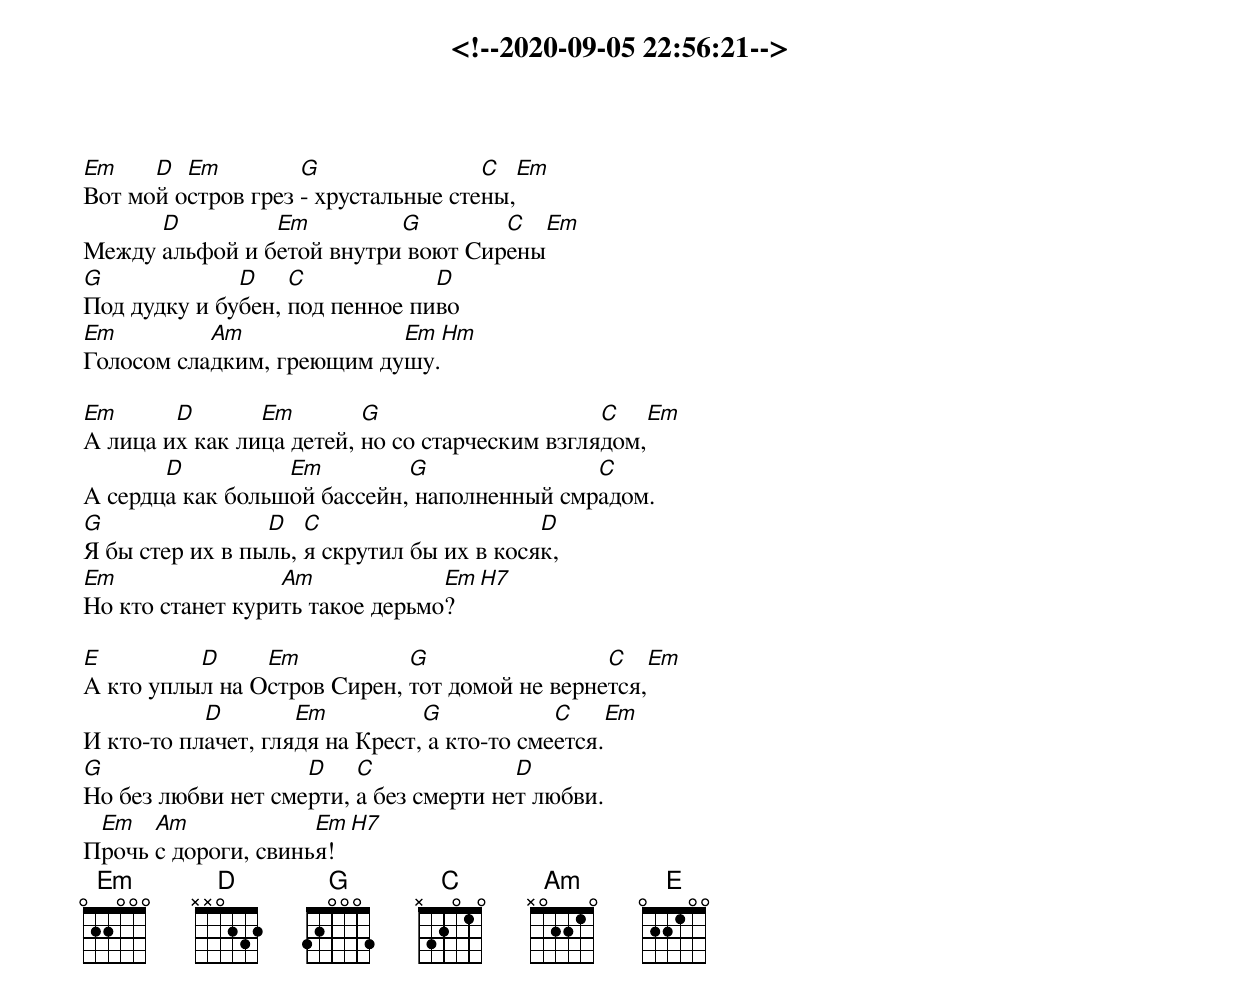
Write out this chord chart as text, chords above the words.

<!--2020-09-05 22:56:21-->
Em    D  Em         G                C   Em
Вот мой остров грез - хрустальные стены,
      D         Em         G        C   Em
Между альфой и бетой внутри воют Сирены
G             D    C            D
Под дудку и бубен, под пенное пиво
Em         Am              Em  Hm
Голосом сладким, греющим душу.

Em      D       Em        G                     C     Em
А лица их как лица детей, но со старческим взглядом,
       D          Em         G               C
А сердца как большой бассейн, наполненный смрадом.
G                D   C                     D
Я бы стер их в пыль, я скрутил бы их в косяк,
Em                Am             Em  H7
Но кто станет курить такое дерьмо?

E         D     Em           G                 C    Em
А кто уплыл на Остров Сирен, тот домой не вернется,
           D        Em          G            C    Em
И кто-то плачет, глядя на Крест, а кто-то смеется.
G                   D    C              D
Но без любви нет смерти, а без смерти нет любви.
 Em   Am             Em  H7
Прочь с дороги, свинья!
